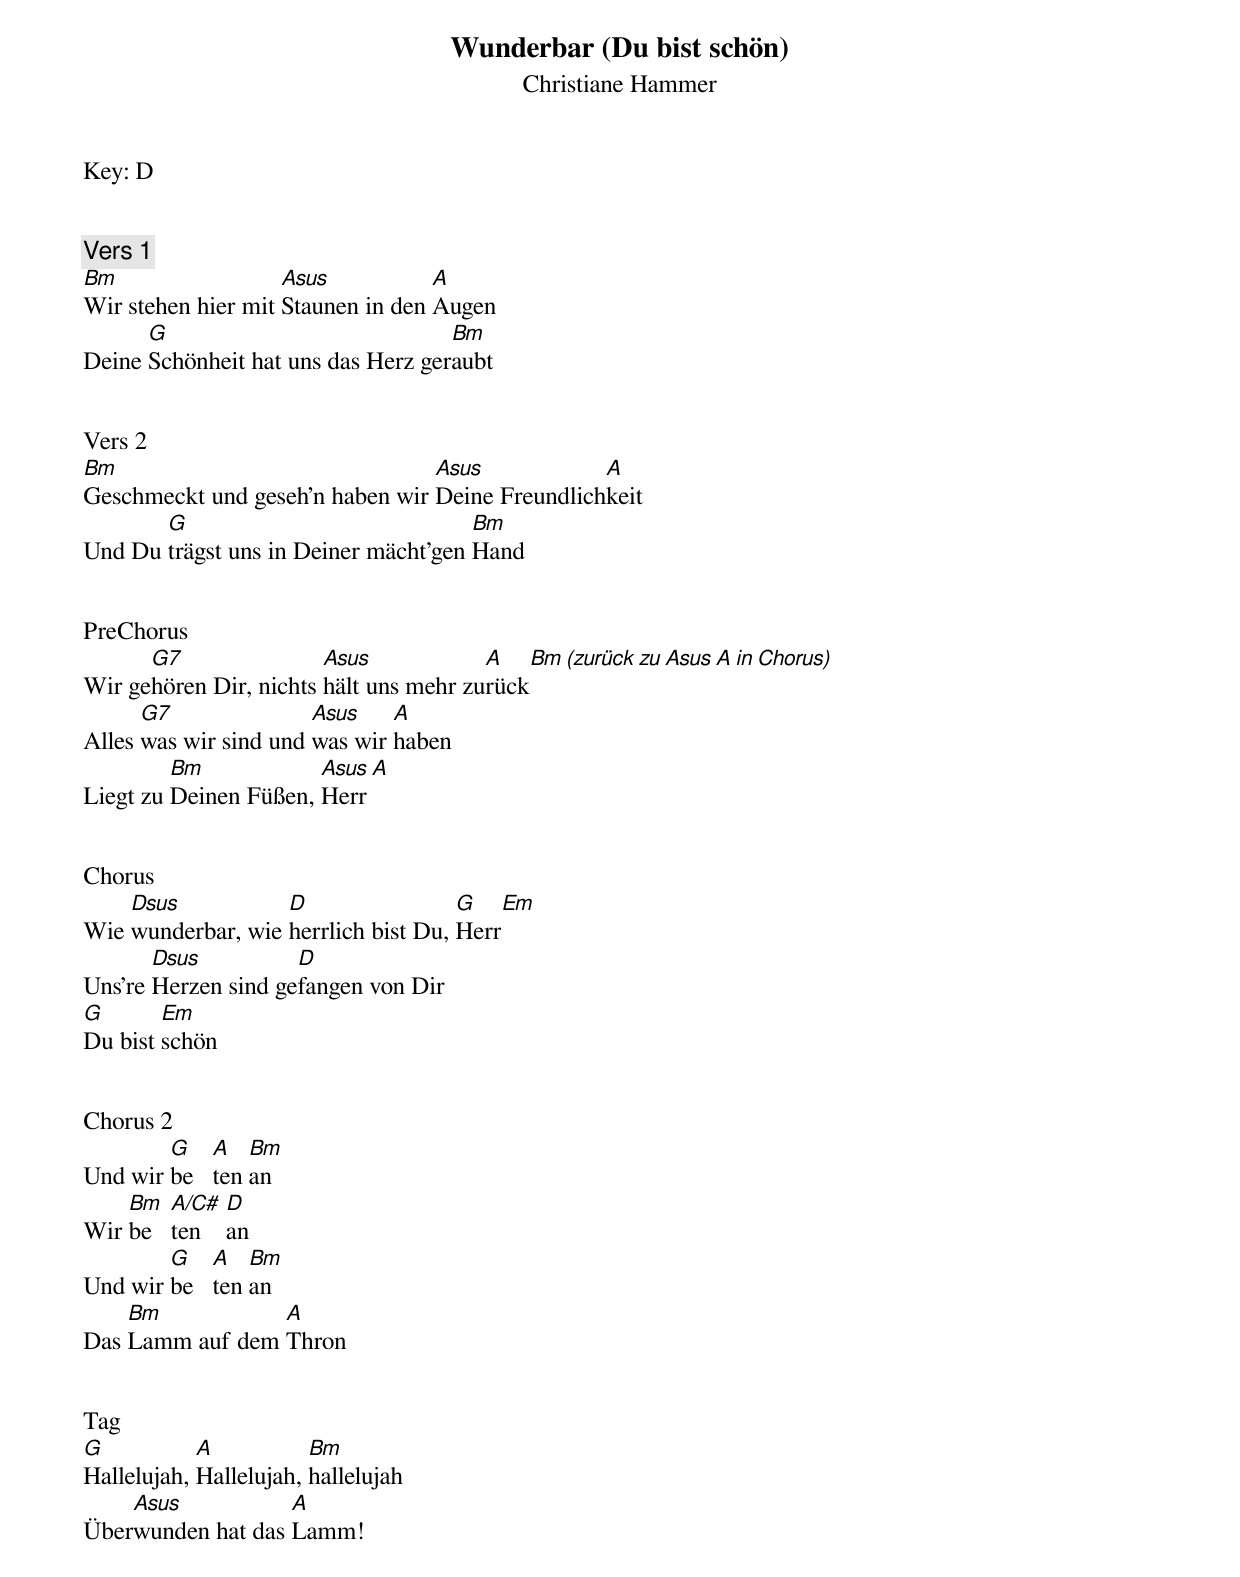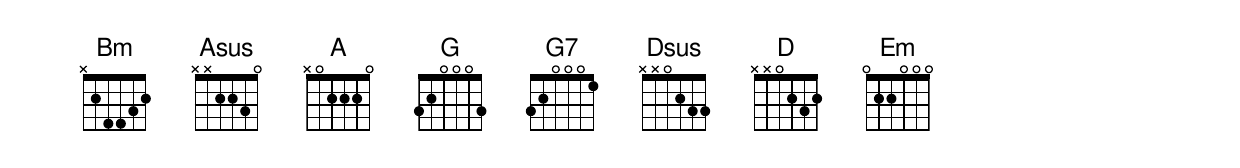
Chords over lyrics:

Wunderbar (Du bist schön)
Christiane Hammer
Key: D


Vers 1
Bm                  Asus           A
Wir stehen hier mit Staunen in den Augen
      G                             Bm
Deine Schönheit hat uns das Herz geraubt


Vers 2
Bm                               Asus            A
Geschmeckt und geseh’n haben wir Deine Freundlichkeit
       G                              Bm
Und Du trägst uns in Deiner mächt’gen Hand


PreChorus
      G7                Asus            A     Bm (zurück zu Asus A in Chorus)
Wir gehören Dir, nichts hält uns mehr zurück
      G7               Asus    A
Alles was wir sind und was wir haben
         Bm            Asus        A
Liegt zu Deinen Füßen, Herr


Chorus
    Dsus           D                 G        Em
Wie wunderbar, wie herrlich bist Du, Herr
       Dsus          D
Uns’re Herzen sind gefangen von Dir
G       Em
Du bist schön


Chorus 2
        G    A   Bm
Und wir be   ten an
    Bm   A/C#   D
Wir be   ten    an
        G    A   Bm
Und wir be   ten an
    Bm           A
Das Lamm auf dem Thron


Tag
G           A           Bm
Hallelujah, Hallelujah, hallelujah
    Asus           A
Überwunden hat das Lamm!
